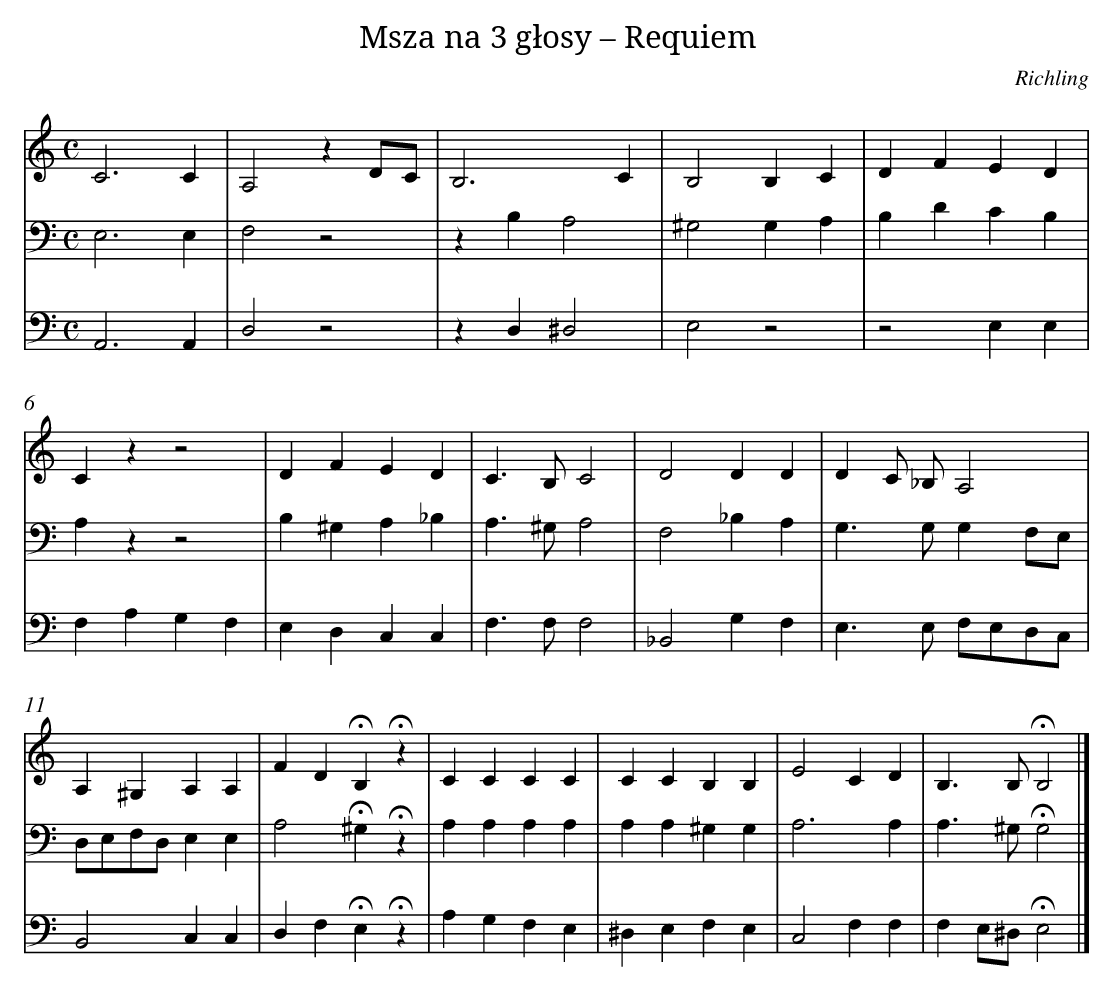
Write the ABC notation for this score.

X:1
T: Msza na 3 głosy – Requiem
C: Richling
L: 1/4
M: C
V: 1 clef=treble
V: 2 clef=bass
V: 3 clef=bass
K: C
[V:1] C3C |
[V:2] E,3E, |
[V:3] A,,3A,, |
[V:1] A,2zD/C/ |
[V:2] F,2z2 |
[V:3] D,2z2 |
[V:1] B,3C |
[V:2] zB,A,2 |
[V:3] zD,^D,2 |
[V:1] B,2B,C |
[V:2] ^G,2G,A, |
[V:3] E,2z2 |
[V:1] DFED |
[V:2] B,DCB, |
[V:3] z2E,E, |
[V:1] Czz2 |
[V:2] A,zz2 |
[V:3] F,A,G,F, |
[V:1] DFED |
[V:2] B,^G,A,_B, |
[V:3] E,D,C,C, |
[V:1] C>B,C2 |
[V:2] A,>^G,A,2 |
[V:3] F,>F,F,2 |
[V:1] D2DD |
[V:2] F,2_B,A, |
[V:3] _B,,2G,F, |
[V:1] DC/ _B,/A,2 |
[V:2] G,>G,G,F,/E,/ |
[V:3] E,>E, F,/E,/D,/C,/ |
[V:1] A,^G,A,A, |
[V:2] D,/E,/F,/D,/E,E, |
[V:3] B,,2C,C, |
[V:1] FD!fermata!B,!fermata!z |
[V:2] A,2!fermata!^G,!fermata!z |
[V:3] D,F,!fermata!E,!fermata!z |
[V:1] CCCC |
[V:2] A,A,A,A, |
[V:3] A,G,F,E, |
[V:1] CCB,B, |
[V:2] A,A,^G,G, |
[V:3] ^D,E,F,E, |
[V:1] E2CD |
[V:2] A,3A, |
[V:3] C,2F,F, |
[V:1] B,>B,!fermata!B,2 |]
[V:2] A,>^G,!fermata!G,2 |]
[V:3] F,E,/^D,/!fermata!E,2 |]
